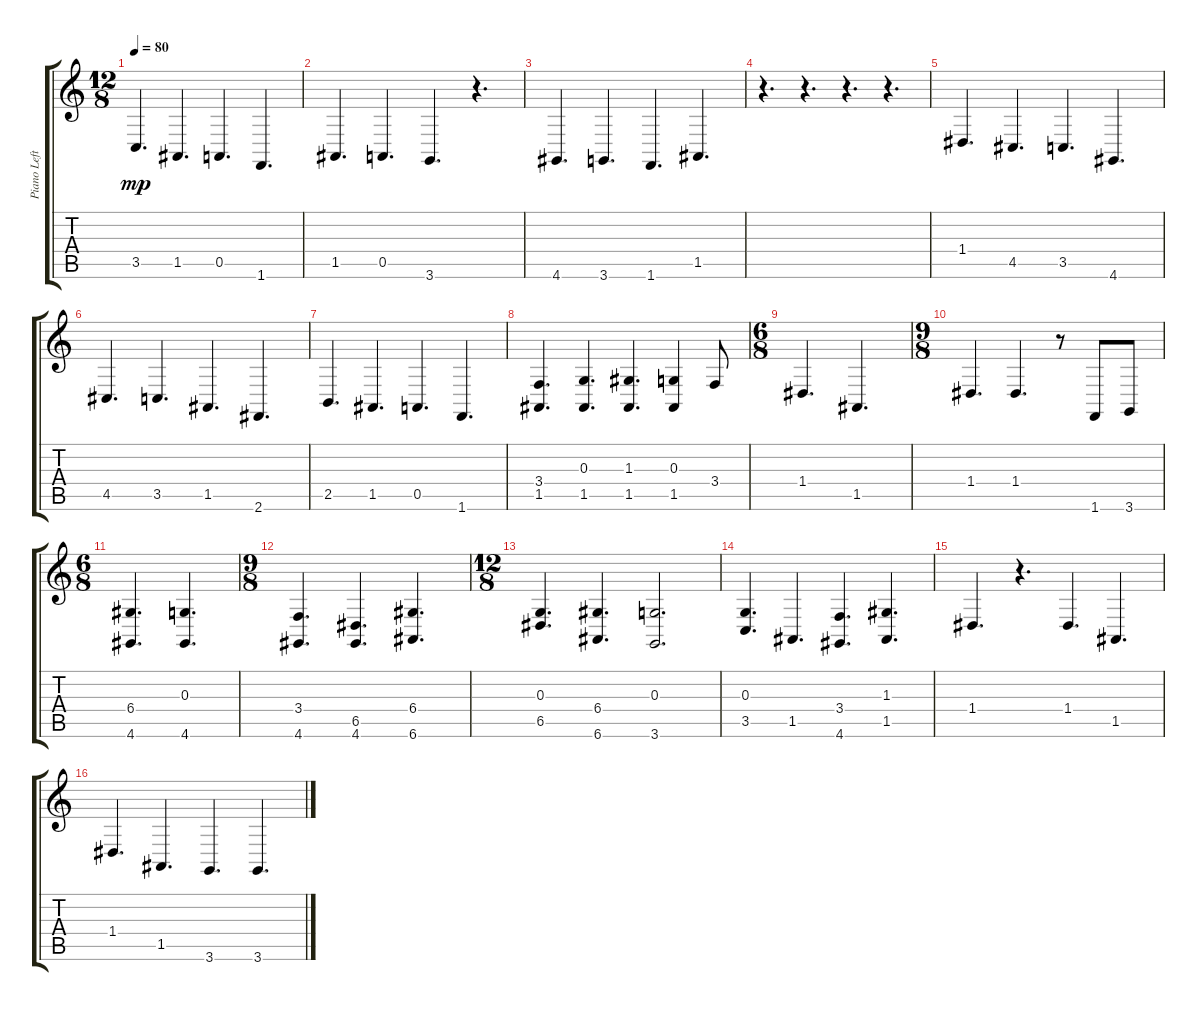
\track ("Piano Left hand" "Piano Left") {instrument acousticgrandpiano}
\staff {score tabs}
\tuning (E4 B3 G3 D3 A2 E2) {hide}
\ts (12 8)
\tempo 80
\clef g2
\ks c
3.5.4{d dy mp} 1.5.4{d} 0.5.4{d} 1.6.4{d} |
1.5.4{d} 0.5.4{d} 3.6.4{d} r.4{d} |
4.6.4{d} 3.6.4{d} 1.6.4{d} 1.5.4{d} |
r.4{d} r.4{d} r.4{d} r.4{d} |
1.4.4{d} 4.5.4{d} 3.5.4{d} 4.6.4{d} |
4.5.4{d} 3.5.4{d} 1.5.4{d} 2.6.4{d} |
2.5.4{d} 1.5.4{d} 0.5.4{d} 1.6.4{d} |
(3.4 1.5).4{d} (0.3 1.5).4{d} (1.3 1.5).4{d} (0.3 1.5).4 3.4.8 |
\ts (6 8)
1.4.4{d} 1.5.4{d} |
\ts (9 8)
1.4.4{d} 1.4.4{d} r.8 1.6.8 3.6.8 |
\ts (6 8)
(6.4 4.6).4{d} (0.3 4.6).4{d} |
\ts (9 8)
(3.4 4.6).4{d} (6.5 4.6).4{d} (6.4 6.6).4{d} |
\ts (12 8)
(0.3 6.5).4{d} (6.4 6.6).4{d} (0.3 3.6).2{d} |
(0.3 3.5).4{d} 1.5.4{d} (3.4 4.6).4{d} (1.3 1.5).4{d} |
1.4.4{d} r.4{d} 1.4.4{d} 1.5.4{d} |
1.4.4{d} 1.5.4{d} 3.6.4{d} 3.6.4{d}
